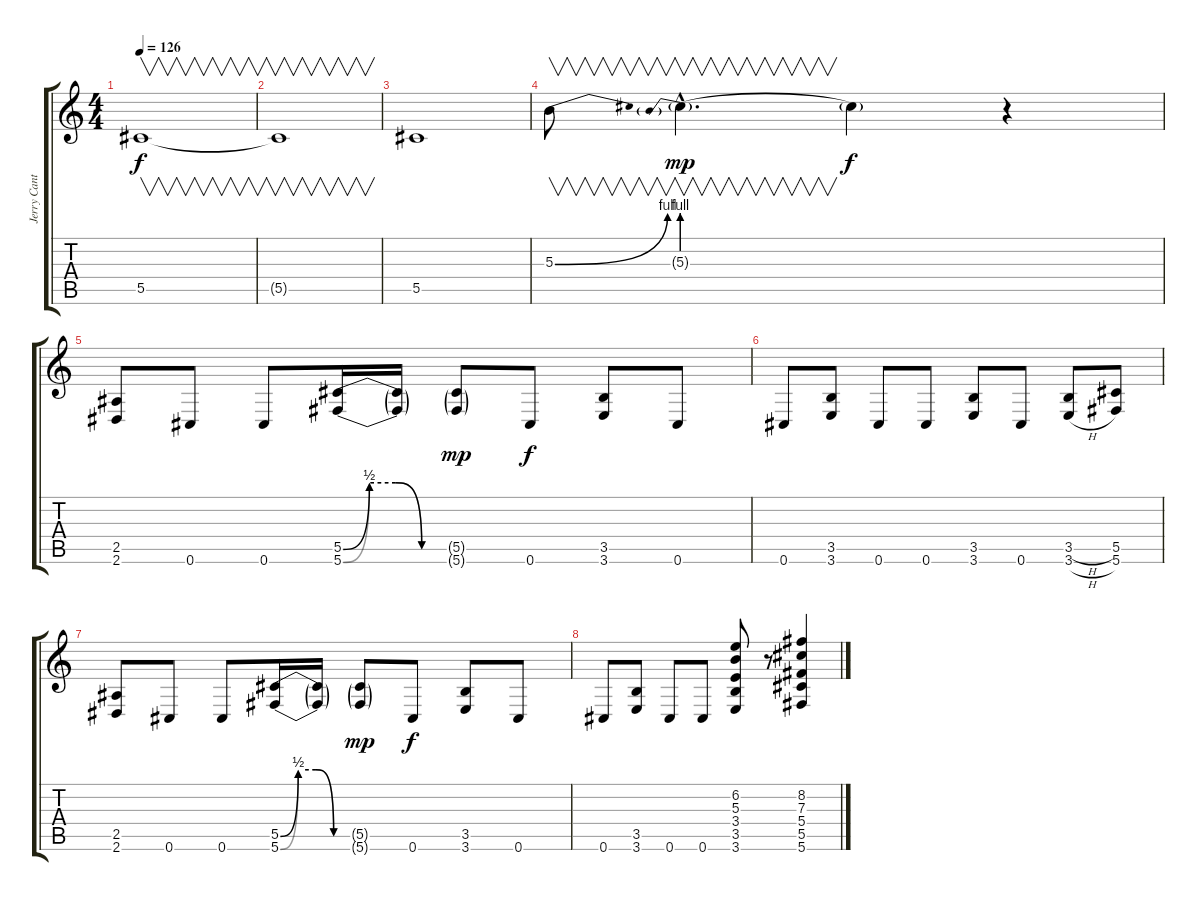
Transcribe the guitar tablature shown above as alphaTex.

\track ("Jerry Cantrell - Guitar 2" "Jerry Cant") {instrument distortionguitar}
\staff {score tabs}
\tuning (Eb4 Bb3 Gb3 Db3 Ab2 Db2) {hide}
\ts (4 4)
\tempo 126
\clef g2
\ks c
5.5{t}.1{v dy f} |
5.5{t}.1{v} |
5.5.1 |
5.3{be (bend 0 0 60 4)}.8{v} 5.3{be (prebend 0 4 60 4) g hac}.4{v d dy mp} 5.3{t}.4{dy f} r.4 |
(2.5 2.6).8{volume 12} 0.6.8 0.6.8 (5.5{be (custom 0 0 15 2 30 2 45 0 60 0)} 5.6{be (custom 0 0 15 2 30 2 45 0 60 0)}).16 (5.5{t} 5.6{t}).16 (5.5{g} 5.6{g}).8{dy mp} 0.6.8{dy f} (3.5 3.6).8 0.6.8 |
0.6.8 (3.5 3.6).8 0.6.8 0.6.8 (3.5 3.6).8 0.6.8 (3.5{h} 3.6{h}).8 (5.5 5.6).8 |
(2.5 2.6).8 0.6.8 0.6.8 (5.5{be (custom 0 0 15 2 30 2 45 0 60 0)} 5.6{be (custom 0 0 15 2 30 2 45 0 60 0)}).16 (5.5{t} 5.6{t}).16 (5.5{g} 5.6{g}).8{dy mp} 0.6.8{dy f} (3.5 3.6).8 0.6.8 |
0.6.8 (3.5 3.6).8 0.6.8 0.6.8 (6.2 5.3 3.4 3.5 3.6).8 r.8 (8.2 7.3 5.4 5.5 5.6).4
